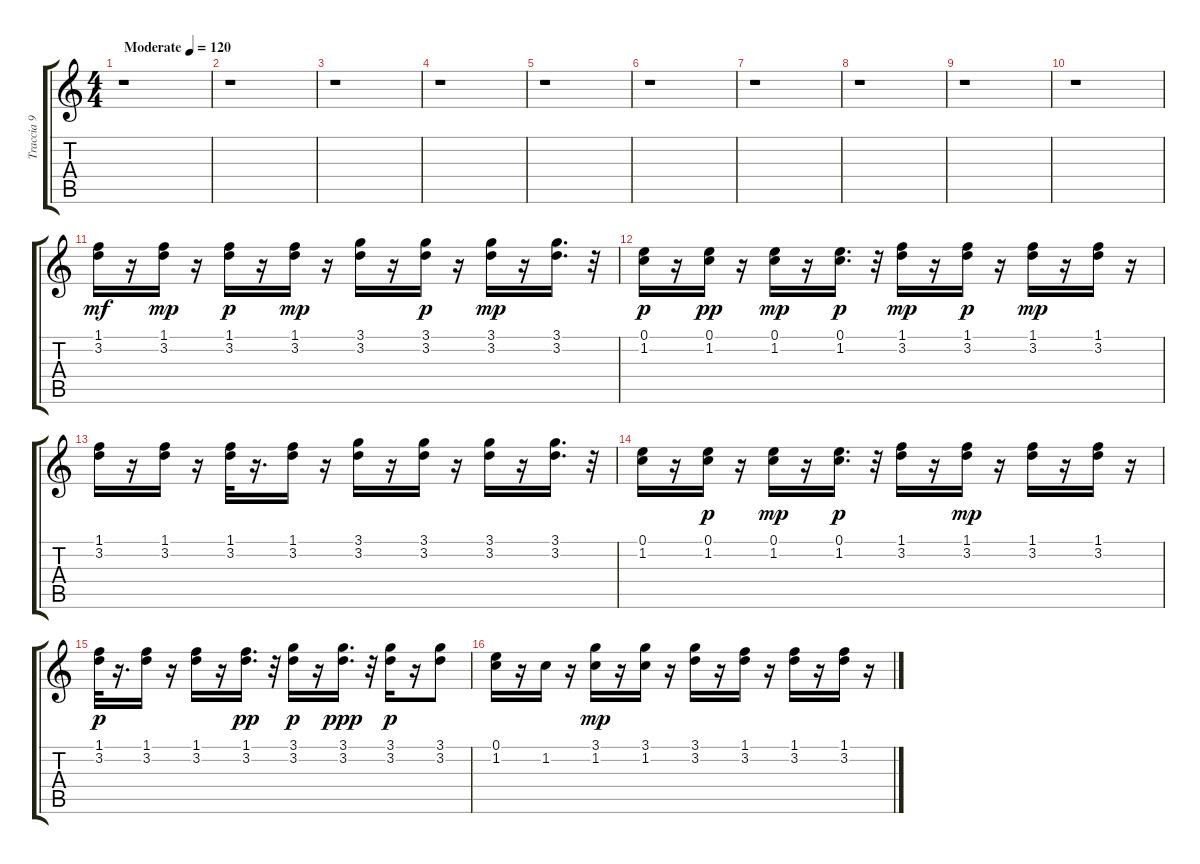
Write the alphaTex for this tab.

\track ("Traccia 9" "Traccia 9") {instrument electricguitarjazz}
\staff {score tabs}
\tuning (E4 B3 G3 D3 A2 E2) {hide}
\ts (4 4)
\tempo (120 "Moderate")
\clef g2
\ks c
r.1{dy mf instrument electricguitarjazz} |
r.1 |
r.1 |
r.1 |
r.1 |
r.1 |
r.1 |
r.1 |
r.1 |
r.1 |
(1.1 3.2).16 r.16 (1.1 3.2).16{dy mp} r.16 (1.1 3.2).16{dy p} r.16 (1.1 3.2).16{dy mp} r.16 (3.1 3.2).16 r.16 (3.1 3.2).16{dy p} r.16 (3.1 3.2).16{dy mp} r.16 (3.1 3.2).16{d} r.32 |
(0.1 1.2).16{dy p} r.16 (0.1 1.2).16{dy pp} r.16 (0.1 1.2).16{dy mp} r.16 (0.1 1.2).16{d dy p} r.32 (1.1 3.2).16{dy mp} r.16 (1.1 3.2).16{dy p} r.16 (1.1 3.2).16{dy mp} r.16 (1.1 3.2).16 r.16 |
(1.1 3.2).16 r.16 (1.1 3.2).16 r.16 (1.1 3.2).32 r.16{d} (1.1 3.2).16 r.16 (3.1 3.2).16 r.16 (3.1 3.2).16 r.16 (3.1 3.2).16 r.16 (3.1 3.2).16{d} r.32 |
(0.1 1.2).16 r.16 (0.1 1.2).16{dy p} r.16 (0.1 1.2).16{dy mp} r.16 (0.1 1.2).16{d dy p} r.32 (1.1 3.2).16 r.16 (1.1 3.2).16{dy mp} r.16 (1.1 3.2).16 r.16 (1.1 3.2).16 r.16 |
(1.1 3.2).32{dy p} r.16{d} (1.1 3.2).16 r.16 (1.1 3.2).16 r.16 (1.1 3.2).16{d dy pp} r.32 (3.1 3.2).16{dy p} r.16 (3.1 3.2).16{d dy ppp} r.32 (3.1 3.2).16{dy p} r.16 (3.1 3.2).8 |
(0.1 1.2).16 r.16 1.2.16 r.16 (3.1 1.2).16{dy mp} r.16 (3.1 1.2).16 r.16 (3.1 3.2).16 r.16 (1.1 3.2).16 r.16 (1.1 3.2).16 r.16 (1.1 3.2).16 r.16
